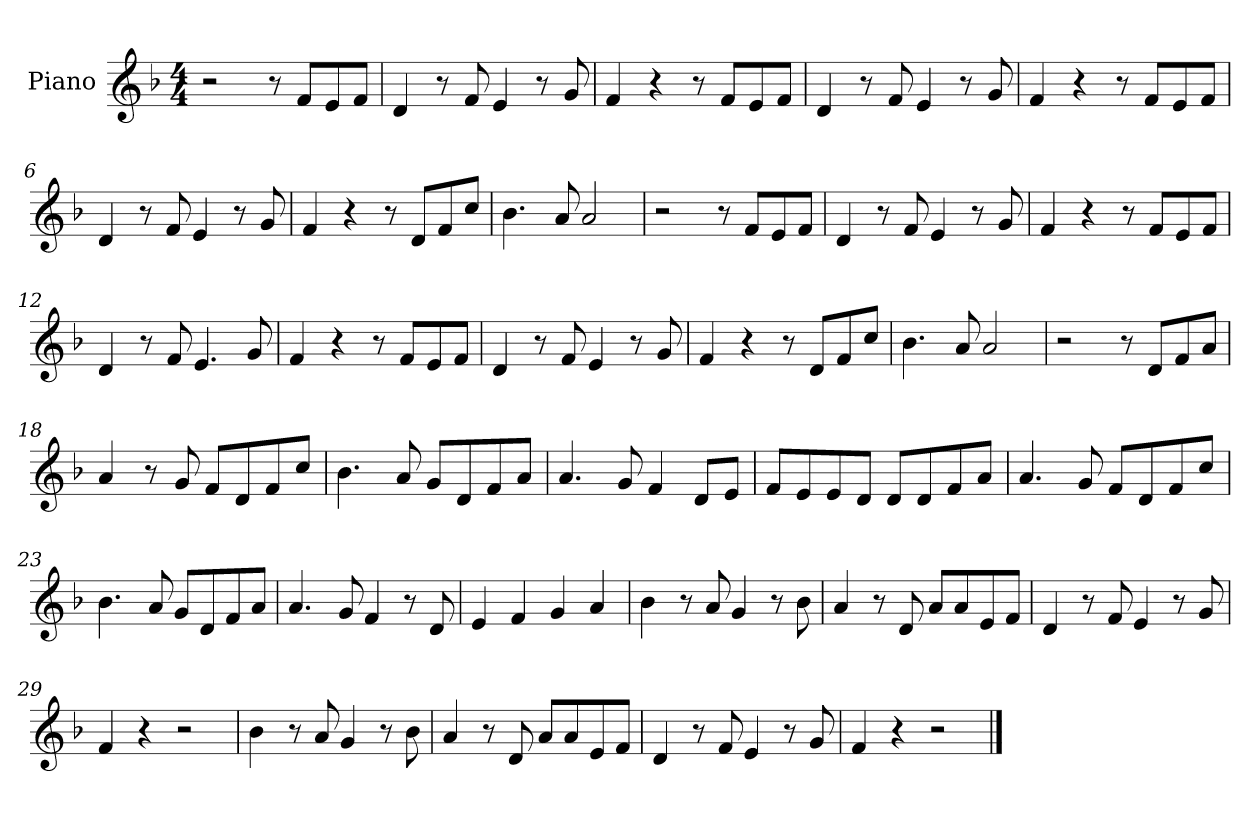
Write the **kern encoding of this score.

**kern
*part1
*staff1
*I"Piano
*I'Pno.
*clefG2
*k[b-]
*M4/4
=1
2r
8r
8f/L
8e/
8f/J
=2
4d/
8r
8f/
4e/
8r
8g/
=3
4f/
4r
8r
8f/L
8e/
8f/J
=4
4d/
8r
8f/
4e/
8r
8g/
=5
4f/
4r
8r
8f/L
8e/
8f/J
=6
4d/
8r
8f/
4e/
8r
8g/
!!LO:LB:g=z
=7
4f/
4r
8r
8d/L
8f/
8cc/J
=8
4.b-\
8a/
2a/
=9
2r
8r
8f/L
8e/
8f/J
=10
4d/
8r
8f/
4e/
8r
8g/
=11
4f/
4r
8r
8f/L
8e/
8f/J
=12
4d/
8r
8f/
4.e/
8g/
=13
4f/
4r
8r
8f/L
8e/
8f/J
!!LO:LB:g=z
=14
4d/
8r
8f/
4e/
8r
8g/
=15
4f/
4r
8r
8d/L
8f/
8cc/J
=16
4.b-\
8a/
2a/
=17
2r
8r
8d/L
8f/
8a/J
=18
4a/
8r
8g/
8f/L
8d/
8f/
8cc/J
=19
4.b-\
8a/
8g/L
8d/
8f/
8a/J
=20
4.a/
8g/
4f/
8d/L
8e/J
!!LO:LB:g=z
=21
8f/L
8e/
8e/
8d/J
8d/L
8d/
8f/
8a/J
=22
4.a/
8g/
8f/L
8d/
8f/
8cc/J
=23
4.b-\
8a/
8g/L
8d/
8f/
8a/J
=24
4.a/
8g/
4f/
8r
8d/
=25
4e/
4f/
4g/
4a/
=26
4b-\
8r
8a/
4g/
8r
8b-\
!!LO:LB:g=z
=27
4a/
8r
8d/
8a/L
8a/
8e/
8f/J
=28
4d/
8r
8f/
4e/
8r
8g/
=29
4f/
4r
2r
=30
4b-\
8r
8a/
4g/
8r
8b-\
=31
4a/
8r
8d/
8a/L
8a/
8e/
8f/J
=32
4d/
8r
8f/
4e/
8r
8g/
=33
4f/
4r
2r
==
*-
